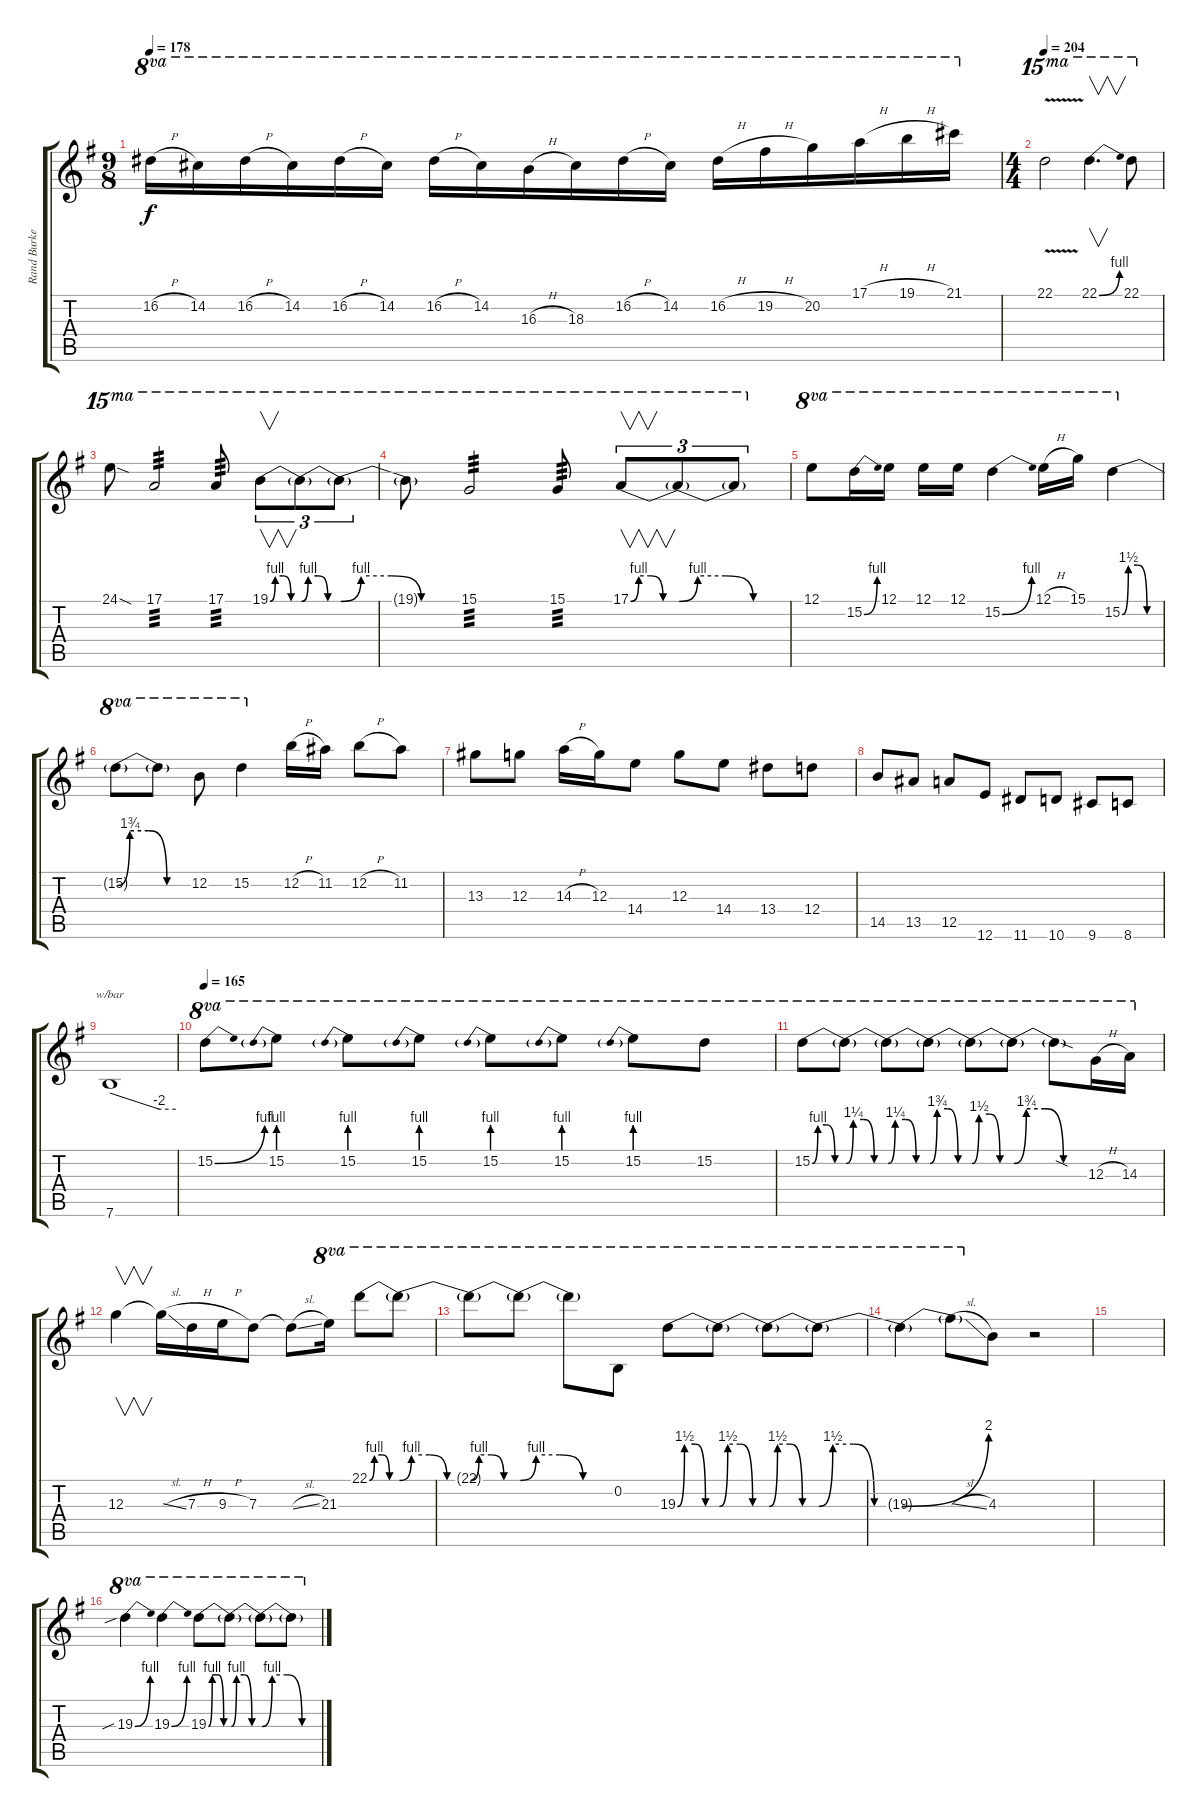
\track ("Rand Burkey" "Rand Burke") {instrument overdrivenguitar}
\staff {score tabs}
\tuning (E4 B3 G3 D3 A2 E2) {hide}
\ts (9 8)
\tempo 178
\clef g2
\ks g
16.2{h}.16{ot 8va dy f} 14.2.16{ot 8va} 16.2{h}.16{ot 8va} 14.2.16{ot 8va} 16.2{h}.16{ot 8va} 14.2.16{ot 8va} 16.2{h}.16{ot 8va} 14.2.16{ot 8va} 16.3{h}.16{ot 8va} 18.3.16{ot 8va} 16.2{h}.16{ot 8va} 14.2.16{ot 8va} 16.2{h}.16{ot 8va} 19.2{h}.16{ot 8va} 20.2.16{ot 8va} 17.1{h}.16{ot 8va} 19.1{h}.16{ot 8va} 21.1.16{ot 8va} |
\ts (4 4)
\tempo 204
22.1{v}.2{ot 15ma} 22.1{be (bend 0 0 60 4)}.4{v d ot 15ma} 22.1.8{ot 15ma} |
24.1{sod}.8{ot 15ma} 17.1.2{ot 15ma tp 3} 17.1.8{ot 15ma tp 3} 19.1{be (custom 0 0 10 4 25 4 40 0 60 0)}.8{v tu (3 2) ot 15ma} 19.1{be (custom 0 0 10 4 25 4 40 0 60 0) t}.8{tu (3 2) ot 15ma} 19.1{be (custom 0 0 10 4 25 4 40 0 60 0) t}.8{tu (3 2) ot 15ma} |
19.1{t}.8{ot 15ma} 15.1.2{ot 15ma tp 3} 15.1.8{ot 15ma tp 3} 17.1{be (custom 0 0 10 4 25 4 40 0 60 0)}.8{v tu (3 2) ot 15ma} 17.1{be (custom 0 0 10 4 25 4 40 0 60 0) t}.8{tu (3 2) ot 15ma} 17.1{t}.8{tu (3 2) ot 15ma} |
12.1.8{ot 8va} 15.2{be (bend 0 0 60 4)}.16{ot 8va} 12.1.16{ot 8va} 12.1.16{ot 8va} 12.1.16{ot 8va} 15.2{be (bend 0 0 60 4)}.4{ot 8va} 12.1{h}.16{ot 8va} 15.1.16{ot 8va} 15.2{be (custom 0 0 10 6 25 6 40 0 60 0)}.4{ot 8va} |
15.2{be (custom 0 0 10 7 25 7 40 0 60 0) t}.8{ot 8va} 15.2{t}.8{ot 8va} 12.2.8{ot 8va} 15.2.4{ot 8va} 12.2{h}.16 11.2.16 12.2{h}.8 11.2.8 |
13.3.8 12.3.8 14.3{h}.16 12.3.16 14.4.8 12.3.8 14.4.8 13.4.8 12.4.8 |
14.5.8 13.5.8 12.5.8 12.6.8 11.6.8 10.6.8 9.6.8 8.6.8 |
7.6.1{tbe (custom default 0 0 45 -8 60 -8)} |
\tempo 165
15.2{be (bend 0 0 60 4)}.8{ot 8va} 15.2{be (prebend 0 4 60 4)}.8{ot 8va} 15.2{be (prebend 0 4 60 4)}.8{ot 8va} 15.2{be (prebend 0 4 60 4)}.8{ot 8va} 15.2{be (prebend 0 4 60 4)}.8{ot 8va} 15.2{be (prebend 0 4 60 4)}.8{ot 8va} 15.2{be (prebend 0 4 60 4)}.8{ot 8va} 15.2.8{ot 8va} |
15.2{be (custom 0 0 10 4 25 4 40 0 60 0)}.8{ot 8va} 15.2{be (custom 0 0 10 5 25 5 40 0 60 0) t}.8{ot 8va} 15.2{be (custom 0 0 10 5 25 5 40 0 60 0) t}.8{ot 8va} 15.2{be (custom 0 0 10 7 25 7 40 0 60 0) t}.8{ot 8va} 15.2{be (custom 0 0 10 6 25 6 40 0 60 0) t}.8{ot 8va} 15.2{be (custom 0 0 10 7 25 7 40 0 60 0) t}.8{ot 8va} 15.2{sod t}.8{ot 8va} 12.3{h}.16{ot 8va} 14.3.16{ot 8va} |
12.3.4{v} 12.3{sl t}.16 7.3{h}.16 9.3{h}.16 7.3.8 7.3{sl t}.8 21.3.16{ot 8va} 22.1{be (custom 0 0 10 4 25 4 40 0 60 0)}.8{ot 8va} 22.1{be (custom 0 0 10 4 25 4 40 0 60 0) t}.8{ot 8va} |
22.1{be (custom 0 0 10 4 25 4 40 0 60 0) t}.8{ot 8va} 22.1{be (custom 0 0 10 4 25 4 40 0 60 0) t}.8{ot 8va} 22.1{t}.8{ot 8va} 0.2.8{ot 8va} 19.3{be (custom 0 0 10 6 25 6 40 0 60 0)}.8{ot 8va} 19.3{be (custom 0 0 10 6 25 6 40 0 60 0) t}.8{ot 8va} 19.3{be (custom 0 0 10 6 25 6 40 0 60 0) t}.8{ot 8va} 19.3{be (custom 0 0 10 6 25 6 40 0 60 0) t}.8{ot 8va} |
19.3{be (bend 0 0 60 8) t}.4{ot 8va} 19.3{sl t}.8{ot 8va} 4.3.8 r.2 |
|
19.3{be (bend 0 0 60 4) sib}.4{ot 8va} 19.3{be (bend 0 0 60 4)}.4{ot 8va} 19.3{be (custom 0 0 10 4 25 4 40 0 60 0)}.8{ot 8va} 19.3{be (custom 0 0 10 4 25 4 40 0 60 0) t}.8{ot 8va} 19.3{be (custom 0 0 10 4 25 4 40 0 60 0) t}.8{ot 8va} 19.3{t}.8{ot 8va}
